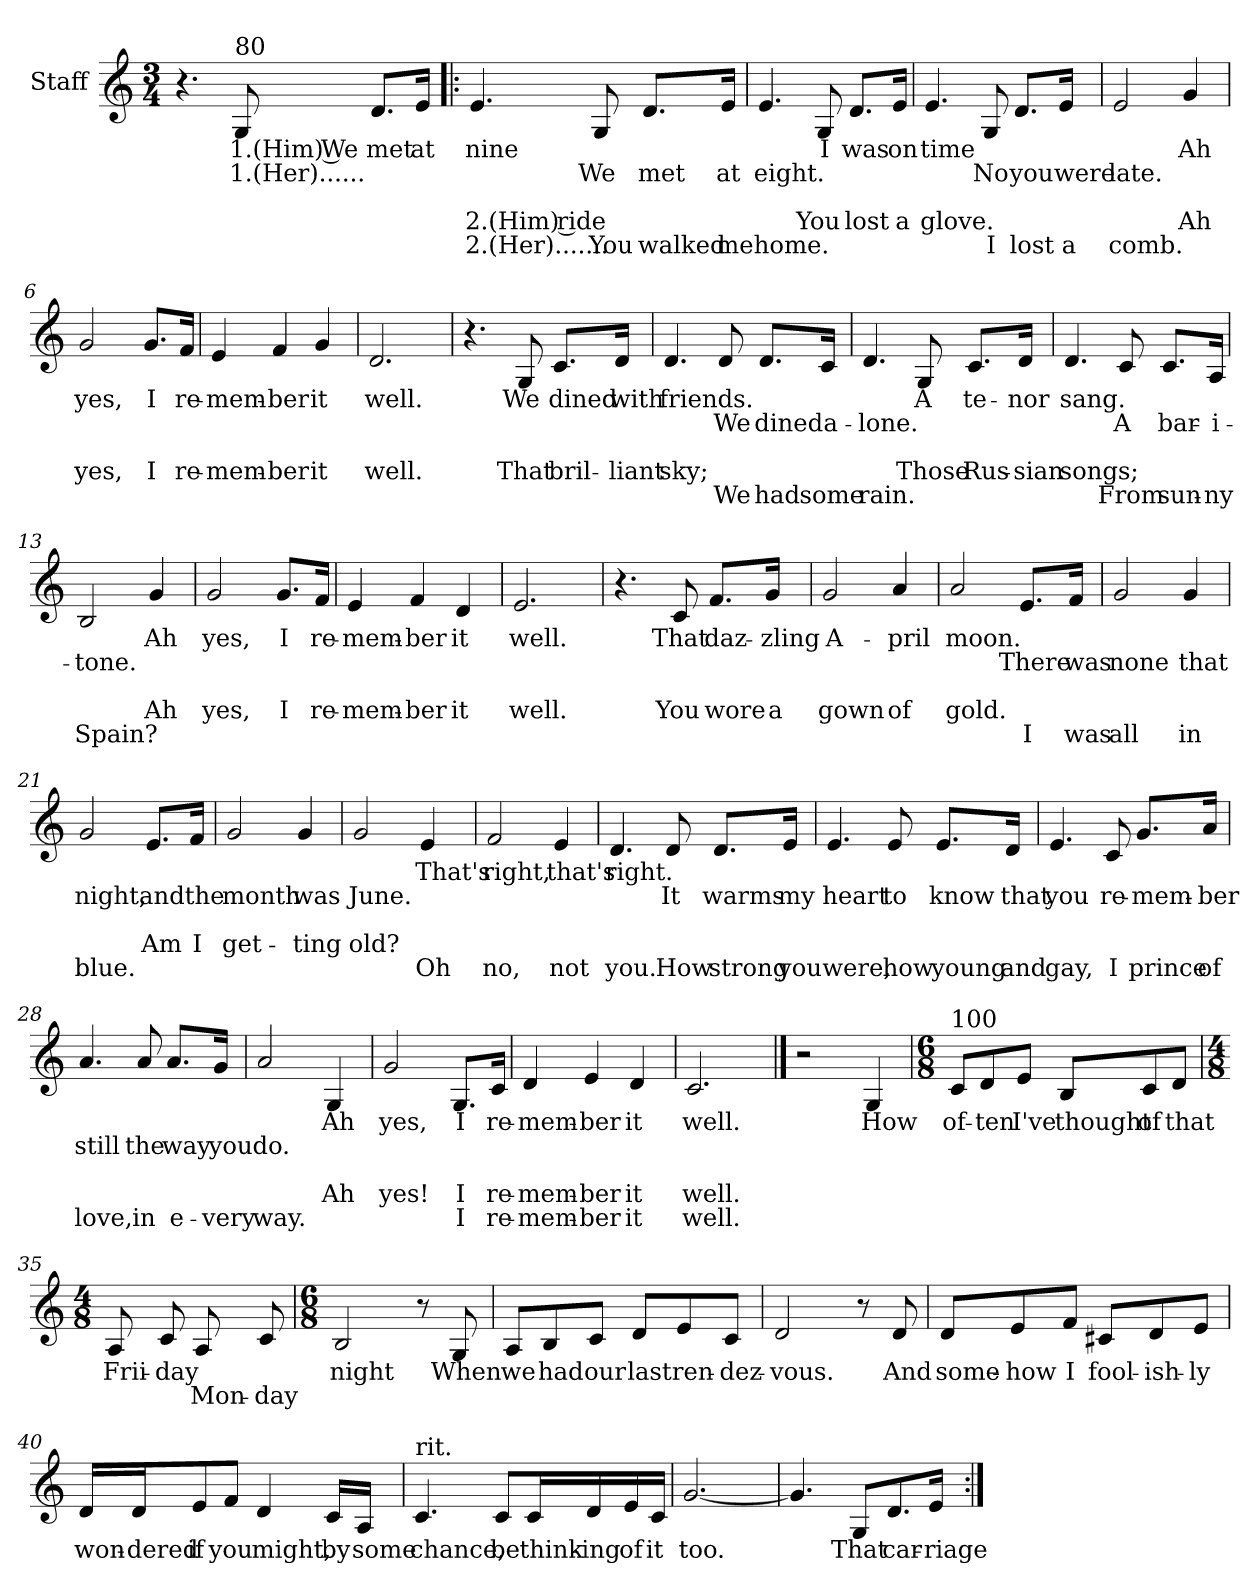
**kern	**text	**text	**text	**text	**text
*part1	*part1	*part1	*part1	*part1	*part1
*staff1	*staff1	*staff1	*staff1	*staff1	*staff1
*I"Staff	*	*	*	*	*
*clefG2	*	*	*	*	*
*k[]	*	*	*	*	*
*C:	*	*	*	*	*
*M3/4	*	*	*	*	*
=1	=1	=1	=1	=1	=1
4.r	.	.	.	.	.
!LO:TX:a:t=80	!	!	!	!	!
8G/	1.(Him) We	1.(Her)......	.	.	.
8.d/L	met	.	.	.	.
16e/Jk	at	.	.	.	.
=2!|:	=2!|:	=2!|:	=2!|:	=2!|:	=2!|:
4.e/	nine	.	.	2.(Him) ride	2.(Her).......
8G/	.	We	.	.	You
8.d/L	.	met	.	.	walked
16e/Jk	.	at	.	.	me
=3	=3	=3	=3	=3	=3
4.e/	.	eight.	.	.	home.
8G/	I	.	.	You	.
8.d/L	was	.	.	lost	.
16e/Jk	on	.	.	a	.
!!LO:LB:g=z
=4	=4	=4	=4	=4	=4
4.e/	time	.	.	glove.	.
8G/	.	No	.	.	I
8.d/L	.	you	.	.	lost
16e/Jk	.	were	.	.	a
=5	=5	=5	=5	=5	=5
2e/	.	late.	.	.	comb.
4g/	Ah	.	.	Ah	.
=6	=6	=6	=6	=6	=6
2g/	yes,	.	.	yes,	.
8.g/L	I	.	.	I	.
16f/Jk	re-	.	.	re-	.
=7	=7	=7	=7	=7	=7
4e/	-mem-	.	.	-mem-	.
4f/	-ber	.	.	-ber	.
4g/	it	.	.	it	.
=8	=8	=8	=8	=8	=8
2.d/	well.	.	.	well.	.
!!LO:LB:g=z
=9	=9	=9	=9	=9	=9
4.r	.	.	.	.	.
8G/	We	.	.	That	.
8.c/L	dined	.	.	bril-	.
16d/Jk	with	.	.	-liant	.
=10	=10	=10	=10	=10	=10
4.d/	friends.	.	.	sky;	.
8d/	.	We	.	.	We
8.d/L	.	dined	.	.	had
16c/Jk	.	a-	.	.	some
=11	=11	=11	=11	=11	=11
4.d/	.	-lone.	.	.	rain.
8G/	A	.	.	Those	.
8.c/L	te-	.	.	Rus-	.
16d/Jk	-nor	.	.	-sian	.
!!LO:LB:g=z
=12	=12	=12	=12	=12	=12
4.d/	sang.	.	.	songs;	.
8c/	.	A	.	.	From
8.c/L	.	bar-	.	.	sun-
16A/Jk	.	-i-	.	.	-ny
=13	=13	=13	=13	=13	=13
2B/	.	-tone.	.	.	Spain?
4g/	Ah	.	.	Ah	.
=14	=14	=14	=14	=14	=14
2g/	yes,	.	.	yes,	.
8.g/L	I	.	.	I	.
16f/Jk	re-	.	.	re-	.
=15	=15	=15	=15	=15	=15
4e/	-mem-	.	.	-mem-	.
4f/	-ber	.	.	-ber	.
4d/	it	.	.	it	.
=16	=16	=16	=16	=16	=16
2.e/	well.	.	.	well.	.
!!LO:PB:g=z
=17	=17	=17	=17	=17	=17
4.r	.	.	.	.	.
8c/	That	.	.	You	.
8.f/L	daz-	.	.	wore	.
16g/Jk	-zling	.	.	a	.
=18	=18	=18	=18	=18	=18
2g/	A-	.	.	gown	.
4a/	-pril	.	.	of	.
=19	=19	=19	=19	=19	=19
2a/	moon.	.	.	gold.	.
8.e/L	.	There	.	.	I
16f/Jk	.	was	.	.	was
=20	=20	=20	=20	=20	=20
2g/	.	none	.	.	all
4g/	.	that	.	.	in
=21	=21	=21	=21	=21	=21
2g/	.	night,	.	.	blue.
8.e/L	.	and	.	Am	.
16f/Jk	.	the	.	I	.
!!LO:LB:g=z
=22	=22	=22	=22	=22	=22
2g/	.	month	.	get-	.
4g/	.	was	.	-ting	.
=23	=23	=23	=23	=23	=23
2g/	.	June.	.	old?	.
4e/	That's	.	.	.	Oh
=24	=24	=24	=24	=24	=24
2f/	right,	.	.	.	no,
4e/	that's	.	.	.	not
=25	=25	=25	=25	=25	=25
4.d/	right.	.	.	.	you.
8d/	.	It	.	.	How
8.d/L	.	warms	.	.	strong
16e/Jk	.	my	.	.	you
!!LO:LB:g=z
=26	=26	=26	=26	=26	=26
4.e/	.	heart	.	.	were,
8e/	.	to	.	.	how
8.e/L	.	know	.	.	young
16d/Jk	.	that	.	.	and
=27	=27	=27	=27	=27	=27
4.e/	.	you	.	.	gay,
8c/	.	re-	.	.	I
8.g/L	.	-mem-	.	.	prince
16a/Jk	.	-ber	.	.	of
=28	=28	=28	=28	=28	=28
4.a/	.	still	.	.	love,
8a/	.	the	.	.	in
8.a/L	.	way	.	.	e-
16g/Jk	.	you	.	.	-very
=29	=29	=29	=29	=29	=29
2a/	.	do.	.	.	way.
4G/	Ah	.	.	Ah	.
!!LO:LB:g=z
=30	=30	=30	=30	=30	=30
2g/	yes,	.	.	yes!	.
8.G/L	I	.	.	I	I
16c/Jk	re-	.	.	re-	re-
=31	=31	=31	=31	=31	=31
4d/	-mem-	.	.	-mem-	-mem-
4e/	-ber	.	.	-ber	-ber
4d/	it	.	.	it	it
=32	=32	=32	=32	=32	=32
2.c/	well.	.	.	well.	well.
==33	==33	==33	==33	==33	==33
2r	.	.	.	.	.
4G/	How	.	.	.	.
=34	=34	=34	=34	=34	=34
*M6/8	*	*	*	*	*
!LO:TX:a:t=100	!	!	!	!	!
8c/L	of-	.	.	.	.
8d/	-ten	.	.	.	.
8e/J	I've	.	.	.	.
8B/L	thought	.	.	.	.
8c/	of	.	.	.	.
8d/J	that	.	.	.	.
!!LO:LB:g=z
=35	=35	=35	=35	=35	=35
*M4/8	*	*	*	*	*
8A/	Frii-	.	.	.	.
8c/	-day	.	.	.	.
8A/	.	Mon-	.	.	.
8c/	.	-day	.	.	.
=36	=36	=36	=36	=36	=36
*M6/8	*	*	*	*	*
2B/	night	.	.	.	.
8r	.	.	.	.	.
8G/	When	.	.	.	.
=37	=37	=37	=37	=37	=37
8A/L	we	.	.	.	.
8B/	had	.	.	.	.
8c/J	our	.	.	.	.
8d/L	last	.	.	.	.
8e/	ren-	.	.	.	.
8c/J	-dez-	.	.	.	.
=38	=38	=38	=38	=38	=38
2d/	-vous.	.	.	.	.
8r	.	.	.	.	.
8d/	And	.	.	.	.
!!LO:LB:g=z
=39	=39	=39	=39	=39	=39
8d/L	some-	.	.	.	.
8e/	-how	.	.	.	.
8f/J	I	.	.	.	.
8c#X/L	fool-	.	.	.	.
8d/	-ish-	.	.	.	.
8e/J	-ly	.	.	.	.
=40	=40	=40	=40	=40	=40
16d/LL	won-	.	.	.	.
16d/J	-dered	.	.	.	.
8e/	if	.	.	.	.
8f/J	you	.	.	.	.
4d/	might,	.	.	.	.
16c/LL	by	.	.	.	.
16A/JJ	some	.	.	.	.
!!LO:PB:g=z
=41	=41	=41	=41	=41	=41
!LO:TX:a:t=rit.	!	!	!	!	!
4.c/	chance,	.	.	.	.
8c/L	be	.	.	.	.
16c/L	think-	.	.	.	.
16d/	-ing	.	.	.	.
16e/	of	.	.	.	.
16c/JJ	it	.	.	.	.
=42	=42	=42	=42	=42	=42
[2.g/	too.	.	.	.	.
=43	=43	=43	=43	=43	=43
4.g/]	.	.	.	.	.
8G/L	That	.	.	.	.
8.d/	car-	.	.	.	.
16e/Jk	-riage	.	.	.	.
=:|!	=:|!	=:|!	=:|!	=:|!	=:|!
*-	*-	*-	*-	*-	*-
